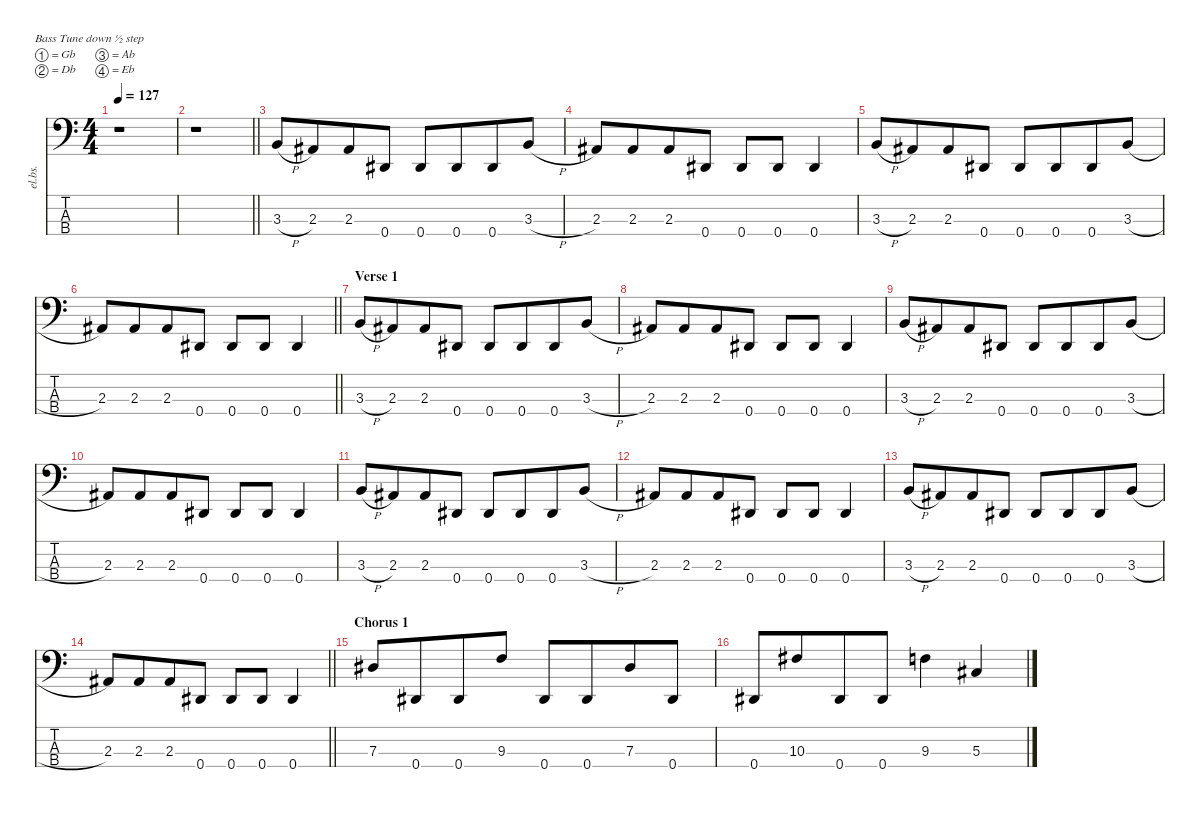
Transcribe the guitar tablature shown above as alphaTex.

\defaultSystemsLayout 4
\hideDynamics
\bracketExtendMode nobrackets
\otherSystemsTrackNameOrientation horizontal
\track ("Bass" "el.bs.") {defaultSystemsLayout 4 instrument electricbassfinger}
\staff {score tabs}
\tuning (Gb2 Db2 Ab1 Eb1)
\ts (4 4)
\beaming (8 4 4)
\tempo 127
\clef f4
\ks c
r.1{dy f instrument electricbassfinger beam Down} |
\barLineRight lightlight
r.1{beam Down} |
3.3{h}.8{beam Up} 2.3{acc #}.8{beam Up} 2.3{acc #}.8{beam Up} 0.4{acc #}.8{beam Up} 0.4{acc #}.8{beam Up} 0.4{acc #}.8{beam Up} 0.4{acc #}.8{beam Up} 3.3{h}.8{beam Up} |
2.3{acc #}.8{beam Up} 2.3{acc #}.8{beam Up} 2.3{acc #}.8{beam Up} 0.4{acc #}.8{beam Up} 0.4{acc #}.8{beam Up} 0.4{acc #}.8{beam Up} 0.4{acc #}.4{beam Up} |
3.3{h}.8{beam Up} 2.3{acc #}.8{beam Up} 2.3{acc #}.8{beam Up} 0.4{acc #}.8{beam Up} 0.4{acc #}.8{beam Up} 0.4{acc #}.8{beam Up} 0.4{acc #}.8{beam Up} 3.3{h}.8{beam Up} |
\barLineRight lightlight
2.3{acc #}.8{beam Up} 2.3{acc #}.8{beam Up} 2.3{acc #}.8{beam Up} 0.4{acc #}.8{beam Up} 0.4{acc #}.8{beam Up} 0.4{acc #}.8{beam Up} 0.4{acc #}.4{beam Up} |
\section ("" "Verse 1")
3.3{h}.8{beam Up} 2.3{acc #}.8{beam Up} 2.3{acc #}.8{beam Up} 0.4{acc #}.8{beam Up} 0.4{acc #}.8{beam Up} 0.4{acc #}.8{beam Up} 0.4{acc #}.8{beam Up} 3.3{h}.8{beam Up} |
2.3{acc #}.8{beam Up} 2.3{acc #}.8{beam Up} 2.3{acc #}.8{beam Up} 0.4{acc #}.8{beam Up} 0.4{acc #}.8{beam Up} 0.4{acc #}.8{beam Up} 0.4{acc #}.4{beam Up} |
3.3{h}.8{beam Up} 2.3{acc #}.8{beam Up} 2.3{acc #}.8{beam Up} 0.4{acc #}.8{beam Up} 0.4{acc #}.8{beam Up} 0.4{acc #}.8{beam Up} 0.4{acc #}.8{beam Up} 3.3{h}.8{beam Up} |
2.3{acc #}.8{beam Up} 2.3{acc #}.8{beam Up} 2.3{acc #}.8{beam Up} 0.4{acc #}.8{beam Up} 0.4{acc #}.8{beam Up} 0.4{acc #}.8{beam Up} 0.4{acc #}.4{beam Up} |
3.3{h}.8{beam Up} 2.3{acc #}.8{beam Up} 2.3{acc #}.8{beam Up} 0.4{acc #}.8{beam Up} 0.4{acc #}.8{beam Up} 0.4{acc #}.8{beam Up} 0.4{acc #}.8{beam Up} 3.3{h}.8{beam Up} |
2.3{acc #}.8{beam Up} 2.3{acc #}.8{beam Up} 2.3{acc #}.8{beam Up} 0.4{acc #}.8{beam Up} 0.4{acc #}.8{beam Up} 0.4{acc #}.8{beam Up} 0.4{acc #}.4{beam Up} |
3.3{h}.8{beam Up} 2.3{acc #}.8{beam Up} 2.3{acc #}.8{beam Up} 0.4{acc #}.8{beam Up} 0.4{acc #}.8{beam Up} 0.4{acc #}.8{beam Up} 0.4{acc #}.8{beam Up} 3.3{h}.8{beam Up} |
\barLineRight lightlight
2.3{acc #}.8{beam Up} 2.3{acc #}.8{beam Up} 2.3{acc #}.8{beam Up} 0.4{acc #}.8{beam Up} 0.4{acc #}.8{beam Up} 0.4{acc #}.8{beam Up} 0.4{acc #}.4{beam Up} |
\section ("" "Chorus 1")
7.3{acc #}.8{beam Up} 0.4{acc #}.8{beam Up} 0.4{acc #}.8{beam Up} 9.3.8{beam Up} 0.4{acc #}.8{beam Up} 0.4{acc #}.8{beam Up} 7.3{acc #}.8{beam Up} 0.4{acc #}.8{beam Up} |
0.4{acc #}.8{beam Up} 10.3{acc #}.8{beam Up} 0.4{acc #}.8{beam Up} 0.4{acc #}.8{beam Up} 9.3.4{beam Down} 5.3{acc #}.4{beam Up}
